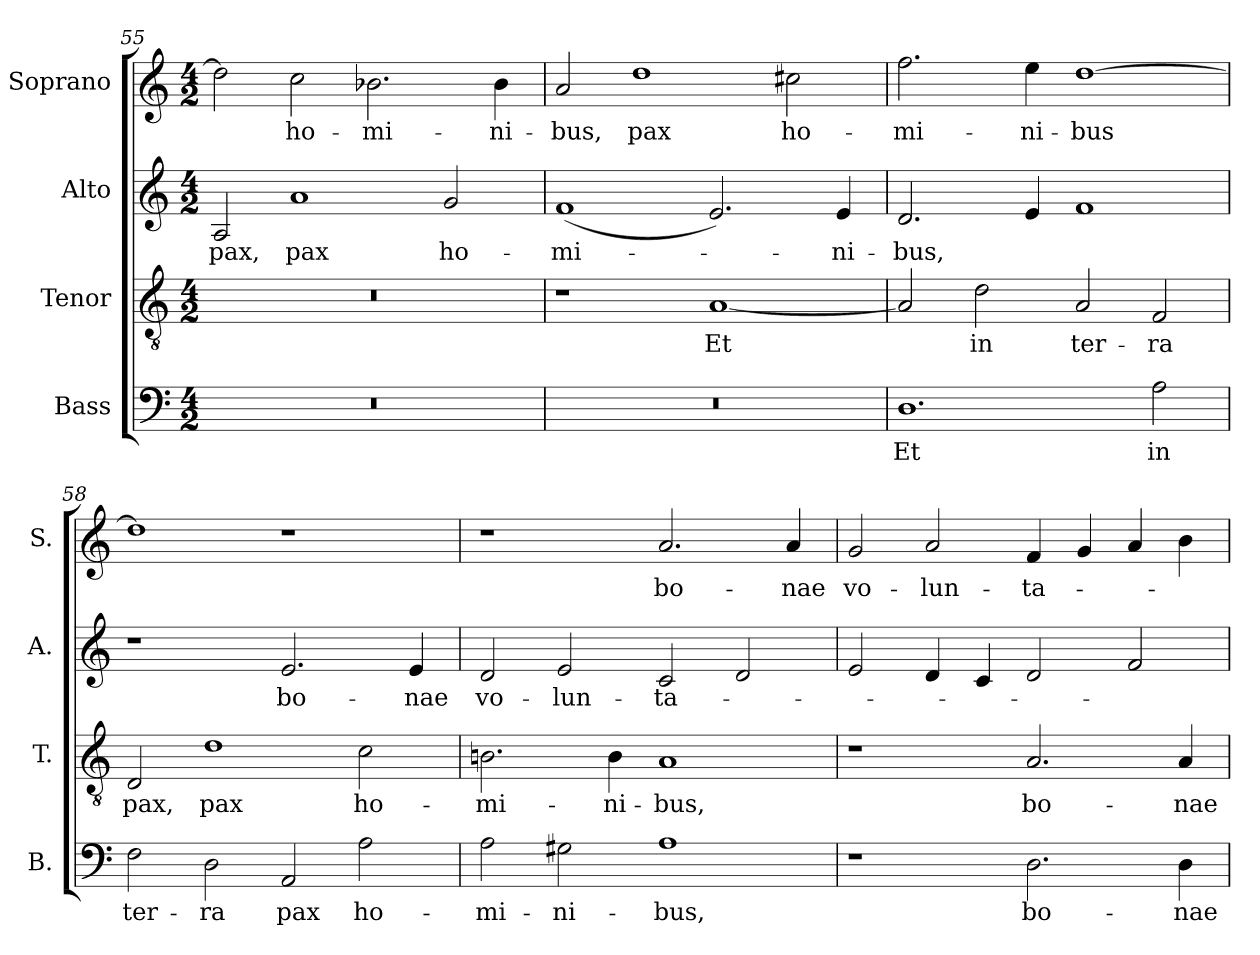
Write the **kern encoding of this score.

**kern	**text	**kern	**text	**kern	**text	**kern	**text
*part4	*part4	*part3	*part3	*part2	*part2	*part1	*part1
*staff4	*staff4	*staff3	*staff3	*staff2	*staff2	*staff1	*staff1
*I"Bass	*	*I"Tenor	*	*I"Alto	*	*I"Soprano	*
*I'B.	*	*I'T.	*	*I'A.	*	*I'S.	*
*clefF4	*	*clefGv2	*	*clefG2	*	*clefG2	*
*	*	*ITrd7c12	*	*	*	*	*
*k[]	*	*k[]	*	*k[]	*	*k[]	*
*C:	*	*C:	*	*C:	*	*C:	*
*M4/2	*	*M4/2	*	*M4/2	*	*M4/2	*
=55	=55	=55	=55	=55	=55	=55	=55
!LO:N:vis=1	!	!LO:N:vis=1	!	!	!	!	!
!	!	!	!	!	!LO:LY:b:color=#000000	!	!
0r	.	0r	.	2Ai/	pax,	2ddi\]	.
!	!	!	!	!	!LO:LY:b:color=#000000	!	!
!	!	!	!	!	!	!	!LO:LY:b:color=#000000
.	.	.	.	1ai	pax	2cci\	ho-
!	!	!	!	!	!	!	!LO:LY:b:color=#000000
.	.	.	.	.	.	2.b-Xi\	-mi-
!	!	!	!	!	!LO:LY:b:color=#000000	!	!
.	.	.	.	2gi/	ho-	.	.
!	!	!	!	!	!	!	!LO:LY:b:color=#000000
.	.	.	.	.	.	4b-i\	-ni-
=56	=56	=56	=56	=56	=56	=56	=56
!LO:N:vis=1	!	!	!	!	!	!	!
!	!	!	!	!	!LO:LY:b:color=#000000	!	!
!	!	!	!	!	!	!	!LO:LY:b:color=#000000
0r	.	1r	.	(1fi	-mi-	2ai/	-bus,
!	!	!	!	!	!	!	!LO:LY:b:color=#000000
.	.	.	.	.	.	1ddi	pax
!	!	!	!LO:LY:b:color=#000000	!	!	!	!
.	.	[1AAi	Et	2.ei/)	.	.	.
!	!	!	!	!	!	!	!LO:LY:b:color=#000000
.	.	.	.	.	.	2cc#Xi\	ho-
!	!	!	!	!	!LO:LY:b:color=#000000	!	!
.	.	.	.	4ei/	-ni-	.	.
!!LO:LB:g=z
=57	=57	=57	=57	=57	=57	=57	=57
!	!LO:LY:b:color=#000000	!	!	!	!	!	!
!	!	!	!	!	!LO:LY:b:color=#000000	!	!
!	!	!	!	!	!	!	!LO:LY:b:color=#000000
1.Di	Et	2AAi/]	.	2.di/	-bus,	2.ffi\	-mi-
!	!	!	!LO:LY:b:color=#000000	!	!	!	!
.	.	2Di\	in	.	.	.	.
!	!	!	!	!	!	!	!LO:LY:b:color=#000000
.	.	.	.	4ei/	.	4eei\	-ni-
!	!	!	!LO:LY:b:color=#000000	!	!	!	!
!	!	!	!	!	!	!	!LO:LY:b:color=#000000
.	.	2AAi/	ter-	1fi	.	[1ddi	-bus
!	!LO:LY:b:color=#000000	!	!	!	!	!	!
!	!	!	!LO:LY:b:color=#000000	!	!	!	!
2Ai\	in	2FFi/	-ra	.	.	.	.
=58	=58	=58	=58	=58	=58	=58	=58
!	!LO:LY:b:color=#000000	!	!	!	!	!	!
!	!	!	!LO:LY:b:color=#000000	!	!	!	!
2Fi\	ter-	2DDi/	pax,	1r	.	1ddi]	.
!	!LO:LY:b:color=#000000	!	!	!	!	!	!
!	!	!	!LO:LY:b:color=#000000	!	!	!	!
2Di\	-ra	1Di	pax	.	.	.	.
!	!LO:LY:b:color=#000000	!	!	!	!	!	!
!	!	!	!	!	!LO:LY:b:color=#000000	!	!
2AAi/	pax	.	.	2.ei/	bo-	1r	.
!	!LO:LY:b:color=#000000	!	!	!	!	!	!
!	!	!	!LO:LY:b:color=#000000	!	!	!	!
2Ai\	ho-	2Ci\	ho-	.	.	.	.
!	!	!	!	!	!LO:LY:b:color=#000000	!	!
.	.	.	.	4ei/	-nae	.	.
=59	=59	=59	=59	=59	=59	=59	=59
!	!LO:LY:b:color=#000000	!	!	!	!	!	!
!	!	!	!LO:LY:b:color=#000000	!	!	!	!
!	!	!	!	!	!LO:LY:b:color=#000000	!	!
2Ai\	-mi-	2.BBni\	-mi-	2di/	vo-	1r	.
!	!LO:LY:b:color=#000000	!	!	!	!	!	!
!	!	!	!	!	!LO:LY:b:color=#000000	!	!
2G#Xi\	-ni-	.	.	2ei/	-lun-	.	.
!	!	!	!LO:LY:b:color=#000000	!	!	!	!
.	.	4BBi\	-ni-	.	.	.	.
!	!LO:LY:b:color=#000000	!	!	!	!	!	!
!	!	!	!LO:LY:b:color=#000000	!	!	!	!
!	!	!	!	!	!LO:LY:b:color=#000000	!	!
!	!	!	!	!	!	!	!LO:LY:b:color=#000000
1Ai	-bus,	1AAi	-bus,	2ci/	-ta-	2.ai/	bo-
.	.	.	.	2di/	.	.	.
!	!	!	!	!	!	!	!LO:LY:b:color=#000000
.	.	.	.	.	.	4ai/	-nae
=60	=60	=60	=60	=60	=60	=60	=60
!	!	!	!	!	!	!	!LO:LY:b:color=#000000
1r	.	1r	.	2ei/	.	2gi/	vo-
!	!	!	!	!	!	!	!LO:LY:b:color=#000000
.	.	.	.	4di/	.	2ai/	-lun-
.	.	.	.	4ci/	.	.	.
!	!LO:LY:b:color=#000000	!	!	!	!	!	!
!	!	!	!LO:LY:b:color=#000000	!	!	!	!
!	!	!	!	!	!	!	!LO:LY:b:color=#000000
2.Di\	bo-	2.AAi/	bo-	2di/	.	4fi/	-ta-
.	.	.	.	.	.	4gi/	.
.	.	.	.	2fi/	.	4ai/	.
!	!LO:LY:b:color=#000000	!	!	!	!	!	!
!	!	!	!LO:LY:b:color=#000000	!	!	!	!
4Di\	-nae	4AAi/	-nae	.	.	4bi\	.
=	=	=	=	=	=	=	=
*-	*-	*-	*-	*-	*-	*-	*-
